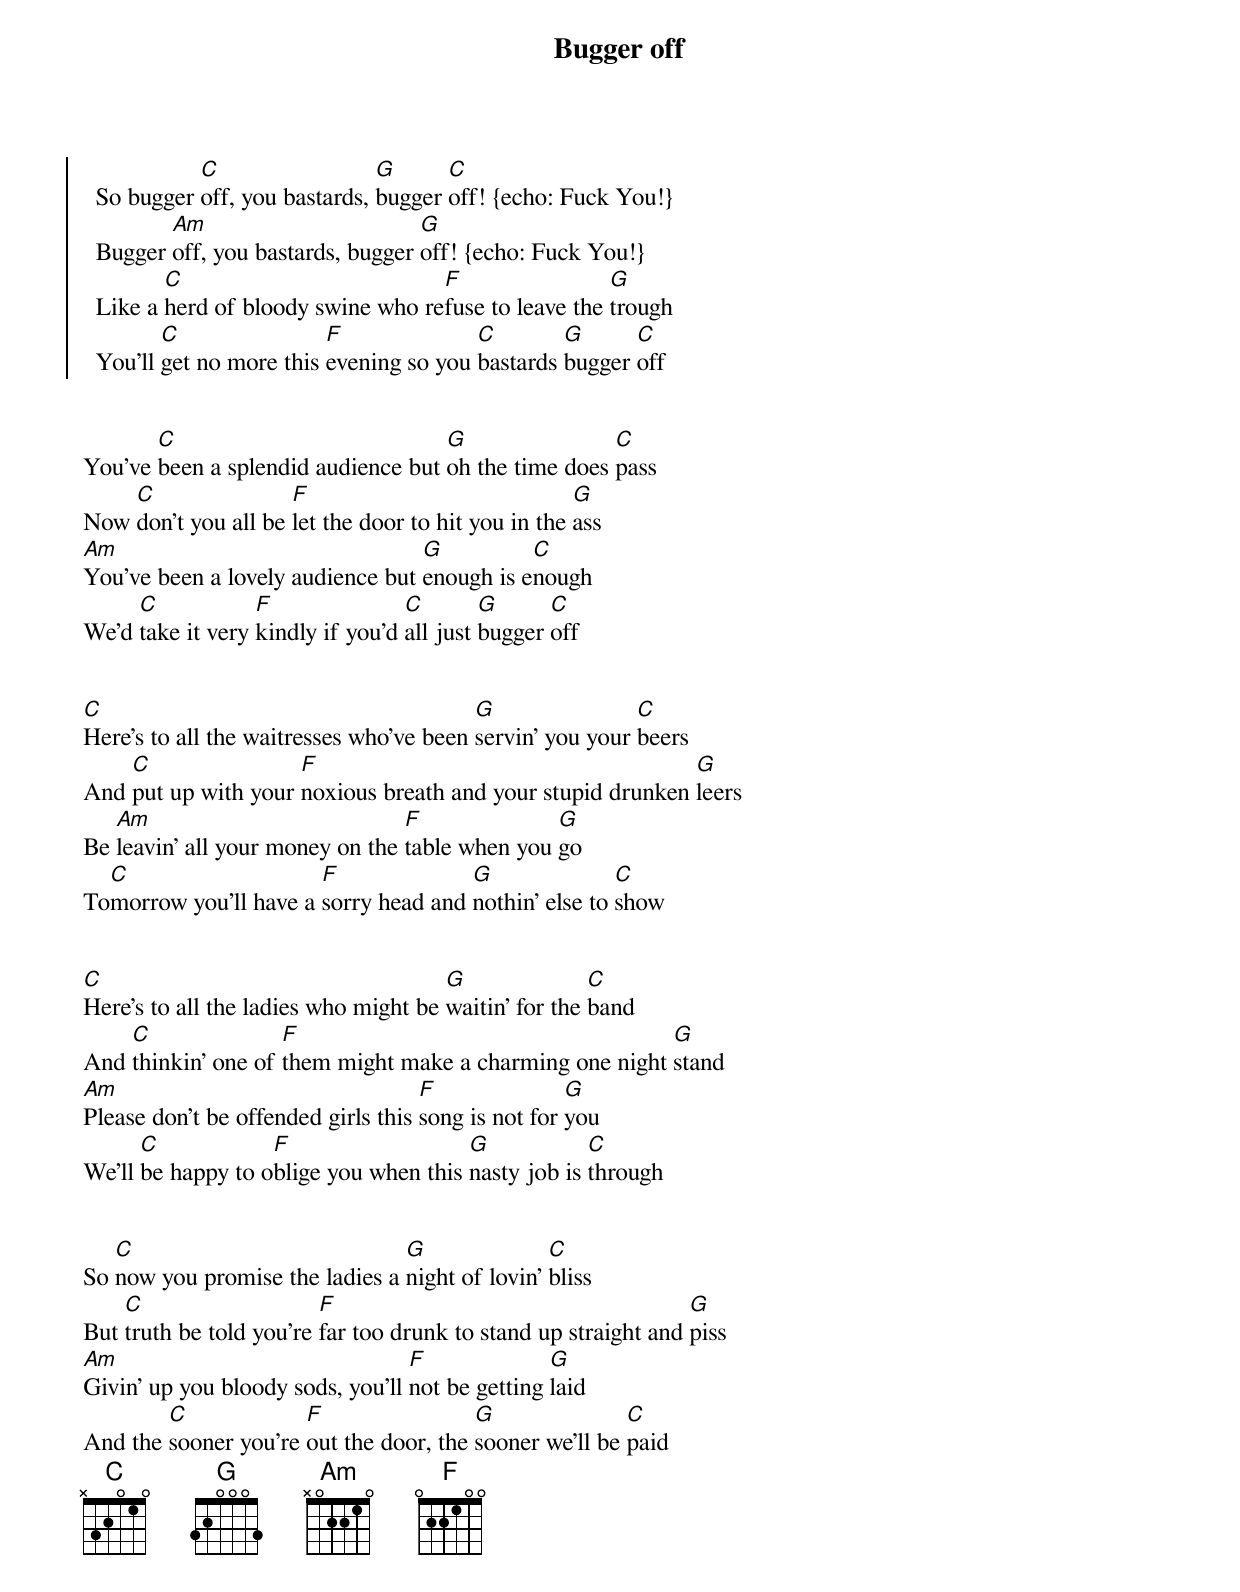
{title: Bugger off}
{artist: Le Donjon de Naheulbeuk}
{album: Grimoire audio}
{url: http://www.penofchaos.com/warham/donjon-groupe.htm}
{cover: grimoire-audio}
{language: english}
{columns: 1}
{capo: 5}
{define: C frets X 3 2 0 1 0}
{define: G frets 3 2 0 0 0 3}
{define: Am frets X 0 2 2 1 0}
{define: F base-fret 1 frets 0 2 2 1 0 0}

{start_of_chorus}
  So bugger [C]off, you bastards, [G]bugger [C]off! {echo: Fuck You!}
  Bugger [Am]off, you bastards, bugger [G]off! {echo: Fuck You!}
  Like a [C]herd of bloody swine who re[F]fuse to leave the [G]trough
  You'll [C]get no more this [F]evening so you [C]bastards [G]bugger [C]off
{end_of_chorus}


You've [C]been a splendid audience but [G]oh the time does [C]pass
Now [C]don't you all be [F]let the door to hit you in the [G]ass
[Am]You've been a lovely audience but [G]enough is e[C]nough
We'd [C]take it very [F]kindly if you'd [C]all just [G]bugger [C]off


[C]Here's to all the waitresses who've been [G]servin' you your [C]beers
And [C]put up with your [F]noxious breath and your stupid drunken [G]leers
Be [Am]leavin' all your money on the [F]table when you [G]go
To[C]morrow you'll have a [F]sorry head and [G]nothin' else to [C]show


[C]Here's to all the ladies who might be [G]waitin' for the [C]band
And [C]thinkin' one of [F]them might make a charming one night [G]stand
[Am]Please don't be offended girls this [F]song is not for [G]you
We'll [C]be happy to o[F]blige you when this [G]nasty job is [C]through


So [C]now you promise the ladies a [G]night of lovin' [C]bliss
But [C]truth be told you're [F]far too drunk to stand up straight and [G]piss
[Am]Givin' up you bloody sods, you'll [F]not be getting [G]laid
And the [C]sooner you're [F]out the door, the [G]sooner we'll be [C]paid
